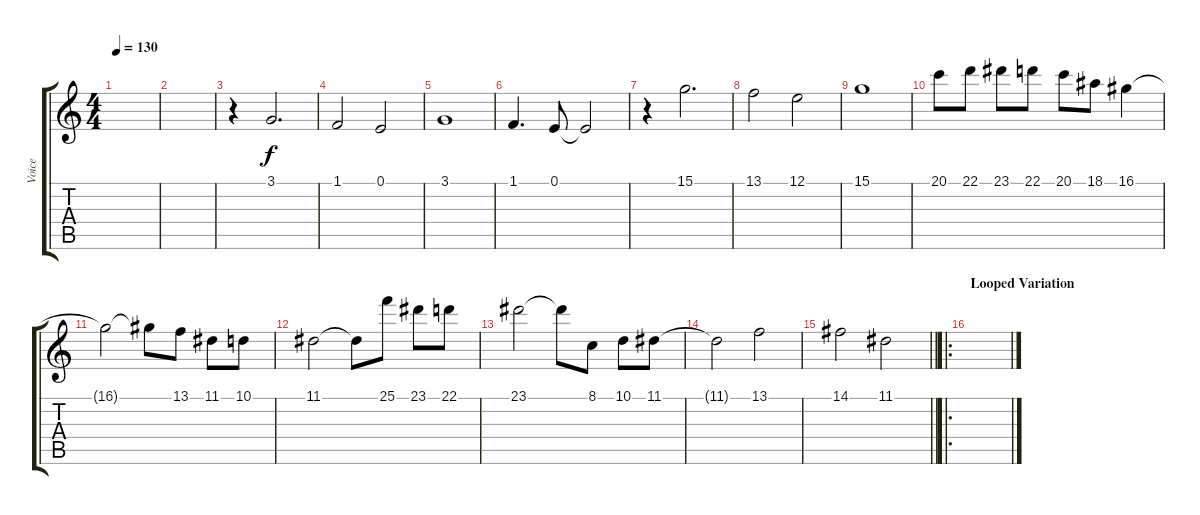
\track ("Voice" "Voice") {instrument choiraahs}
\staff {score tabs}
\tuning (E4 B3 G3 D3 A2 E2) {hide}
\ts (4 4)
\tempo 130
\clef g2
\ks c
|
|
r.4 3.1.2{d} |
1.1.2 0.1.2 |
3.1.1 |
1.1.4{d} 0.1.8 0.1{t}.2 |
r.4 15.1.2{d} |
13.1.2 12.1.2 |
15.1.1 |
20.1.8 22.1.8 23.1.8 22.1.8 20.1.8 18.1.8 16.1.4 |
16.1{t}.2 16.1{t}.8 13.1.8 11.1.8 10.1.8 |
11.1.2 11.1{t}.8 25.1.8 23.1.8 22.1.8 |
23.1.2 23.1{t}.8 8.1.8 10.1.8 11.1.8 |
11.1{t}.2 13.1.2 |
\barLineRight lightlight
14.1.2 11.1.2 |
\ro
\section ("" "Looped Variation")
